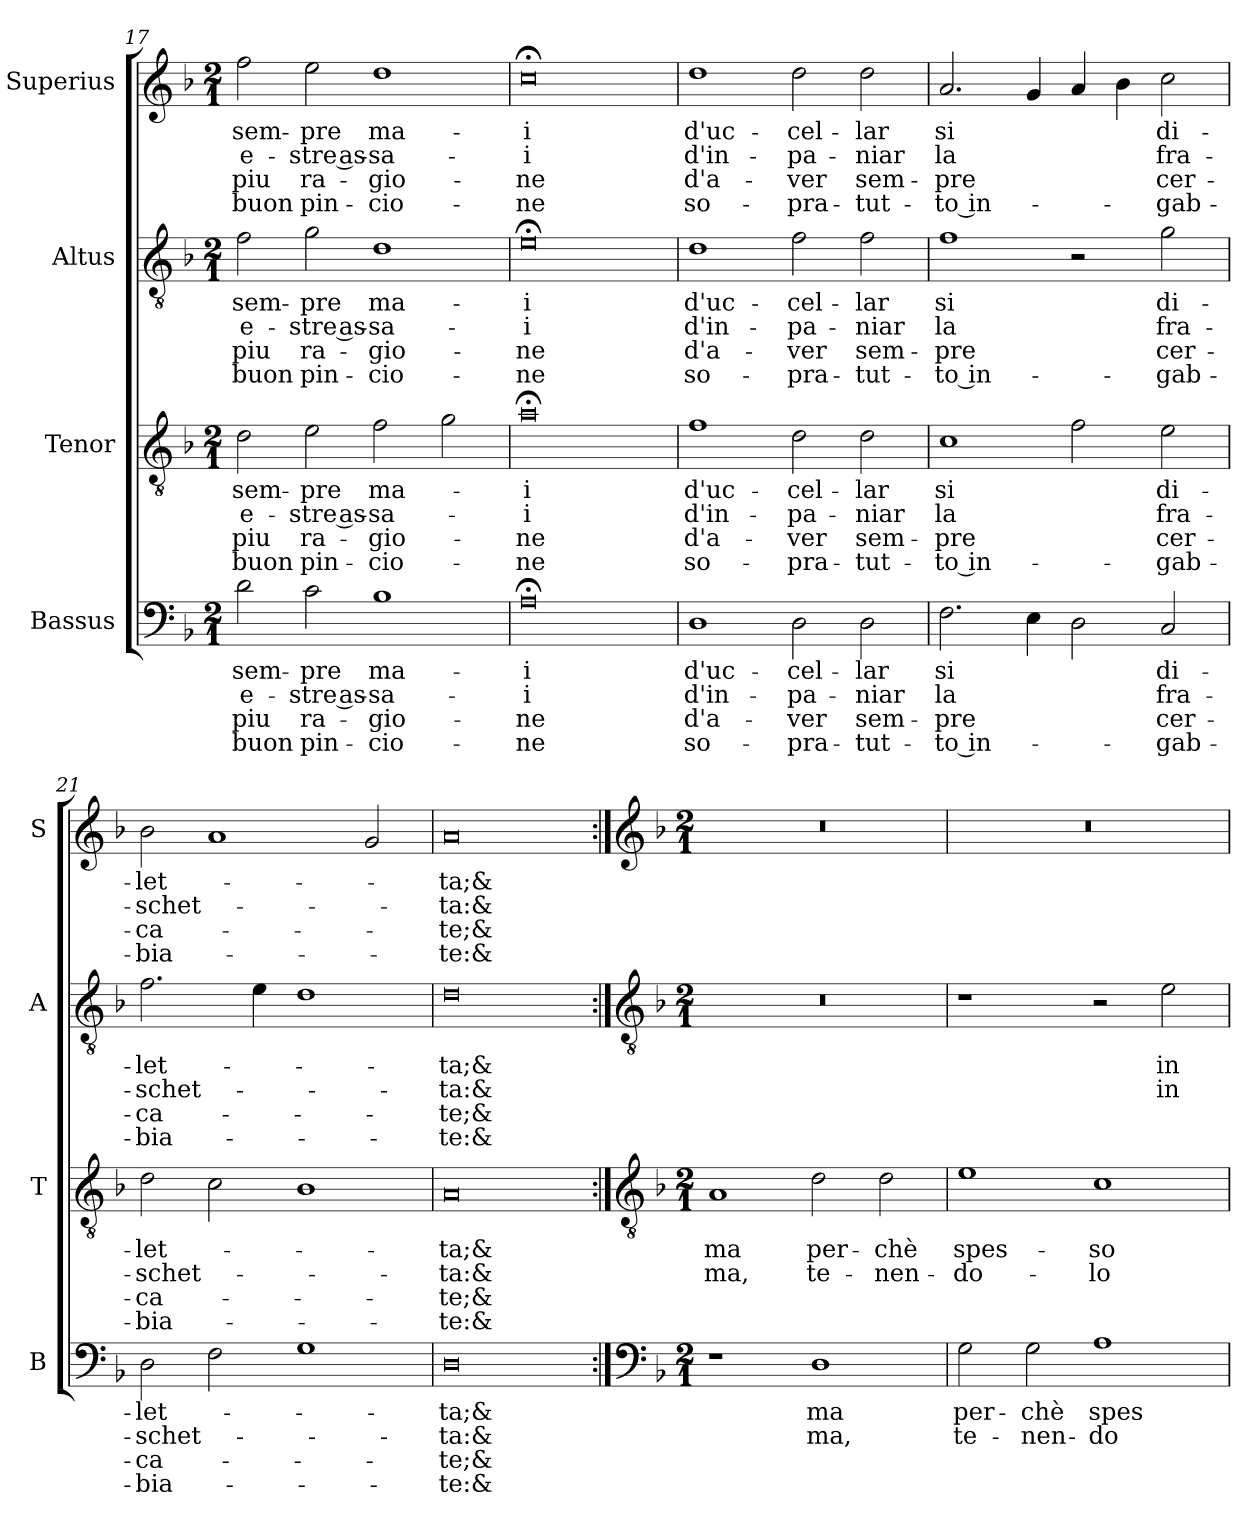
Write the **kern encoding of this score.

**kern	**text	**text	**text	**text	**kern	**text	**text	**text	**text	**kern	**text	**text	**text	**text	**kern	**text	**text	**text	**text
*part4	*part4	*part4	*part4	*part4	*part3	*part3	*part3	*part3	*part3	*part2	*part2	*part2	*part2	*part2	*part1	*part1	*part1	*part1	*part1
*staff4	*staff4	*staff4	*staff4	*staff4	*staff3	*staff3	*staff3	*staff3	*staff3	*staff2	*staff2	*staff2	*staff2	*staff2	*staff1	*staff1	*staff1	*staff1	*staff1
*I"Bassus	*	*	*	*	*I"Tenor	*	*	*	*	*I"Altus	*	*	*	*	*I"Superius	*	*	*	*
*I'B	*	*	*	*	*I'T	*	*	*	*	*I'A	*	*	*	*	*I'S	*	*	*	*
*clefF4	*	*	*	*	*clefGv2	*	*	*	*	*clefGv2	*	*	*	*	*clefG2	*	*	*	*
*k[b-]	*	*	*	*	*k[b-]	*	*	*	*	*k[b-]	*	*	*	*	*k[b-]	*	*	*	*
*M2/1	*	*	*	*	*M2/1	*	*	*	*	*M2/1	*	*	*	*	*M2/1	*	*	*	*
=17	=17	=17	=17	=17	=17	=17	=17	=17	=17	=17	=17	=17	=17	=17	=17	=17	=17	=17	=17
2d	sem-	-e-	piu	buon	2d	sem-	-e-	piu	buon	2f	sem-	-e-	piu	buon	2ff	sem-	-e-	piu	buon
2c	-pre	-stre as-	ra-	pin-	2e	-pre	-stre as-	ra-	pin-	2g	-pre	-stre as-	ra-	pin-	2ee	-pre	-stre as-	ra-	pin-
1B-	ma-	-sa-	-gio-	-cio-	2f	ma-	-sa-	-gio-	-cio-	1d	ma-	-sa-	-gio-	-cio-	1dd	ma-	-sa-	-gio-	-cio-
.	.	.	.	.	2g	.	.	.	.	.	.	.	.	.	.	.	.	.	.
=18	=18	=18	=18	=18	=18	=18	=18	=18	=18	=18	=18	=18	=18	=18	=18	=18	=18	=18	=18
0A;<	-i	-i	-ne	-ne	0a;<	-i	-i	-ne	-ne	0e;<	-i	-i	-ne	-ne	0cc;<	-i	-i	-ne	-ne
=19	=19	=19	=19	=19	=19	=19	=19	=19	=19	=19	=19	=19	=19	=19	=19	=19	=19	=19	=19
1D	d'uc-	d'in-	d'a-	so-	1f	d'uc-	d'in-	d'a-	so-	1d	d'uc-	d'in-	d'a-	so-	1dd	d'uc-	d'in-	d'a-	so-
2D	-cel-	-pa-	-ver	-pra-	2d	-cel-	-pa-	-ver	-pra-	2f	-cel-	-pa-	-ver	-pra-	2dd	-cel-	-pa-	-ver	-pra-
2D	-lar	-niar	sem-	-tut-	2d	-lar	-niar	sem-	-tut-	2f	-lar	-niar	sem-	-tut-	2dd	-lar	-niar	sem-	-tut-
=20	=20	=20	=20	=20	=20	=20	=20	=20	=20	=20	=20	=20	=20	=20	=20	=20	=20	=20	=20
2.F	si	la	-pre	-to in-	1c	si	la	-pre	-to in-	1f	si	la	-pre	-to in-	2.a	si	la	-pre	-to in-
4E	.	.	.	.	.	.	.	.	.	.	.	.	.	.	4g	.	.	.	.
2D	.	.	.	.	2f	.	.	.	.	2r	.	.	.	.	4a	.	.	.	.
.	.	.	.	.	.	.	.	.	.	.	.	.	.	.	4b-	.	.	.	.
2C	di-	fra-	cer-	-gab-	2e	di-	fra-	cer-	-gab-	2g	di-	fra-	cer-	-gab-	2cc	di-	fra-	cer-	-gab-
=21	=21	=21	=21	=21	=21	=21	=21	=21	=21	=21	=21	=21	=21	=21	=21	=21	=21	=21	=21
2D	-let-	-schet-	-ca-	-bia-	2d	-let-	-schet-	-ca-	-bia-	2.f	-let-	-schet-	-ca-	-bia-	2b-	-let-	-schet-	-ca-	-bia-
2F	.	.	.	.	2c	.	.	.	.	.	.	.	.	.	1a	.	.	.	.
.	.	.	.	.	.	.	.	.	.	4e	.	.	.	.	.	.	.	.	.
1G	.	.	.	.	1B-	.	.	.	.	1d	.	.	.	.	.	.	.	.	.
.	.	.	.	.	.	.	.	.	.	.	.	.	.	.	2g	.	.	.	.
=22	=22	=22	=22	=22	=22	=22	=22	=22	=22	=22	=22	=22	=22	=22	=22	=22	=22	=22	=22
0D	-ta;&	-ta:&	-te;&	-te:&	0A	-ta;&	-ta:&	-te;&	-te:&	0d	-ta;&	-ta:&	-te;&	-te:&	0a	-ta;&	-ta:&	-te;&	-te:&
!!LO:LB:g=z
=23:|!	=23:|!	=23:|!	=23:|!	=23:|!	=23:|!	=23:|!	=23:|!	=23:|!	=23:|!	=23:|!	=23:|!	=23:|!	=23:|!	=23:|!	=23:|!	=23:|!	=23:|!	=23:|!	=23:|!
*clefF4	*	*	*	*	*clefGv2	*	*	*	*	*clefGv2	*	*	*	*	*clefG2	*	*	*	*
*k[b-]	*	*	*	*	*k[b-]	*	*	*	*	*k[b-]	*	*	*	*	*k[b-]	*	*	*	*
*M2/1	*	*	*	*	*M2/1	*	*	*	*	*M2/1	*	*	*	*	*M2/1	*	*	*	*
1r	.	.	.	.	1A	ma	ma,	.	.	0r	.	.	.	.	0r	.	.	.	.
1D	ma	ma,	.	.	2d	per-	te-	.	.	.	.	.	.	.	.	.	.	.	.
.	.	.	.	.	2d	-chè	-nen-	.	.	.	.	.	.	.	.	.	.	.	.
=24	=24	=24	=24	=24	=24	=24	=24	=24	=24	=24	=24	=24	=24	=24	=24	=24	=24	=24	=24
2G	per-	te-	.	.	1e	spes-	-do-	.	.	1r	.	.	.	.	0r	.	.	.	.
2G	-chè	-nen-	.	.	.	.	.	.	.	.	.	.	.	.	.	.	.	.	.
1A	spes-	-do-	.	.	1c	-so	-lo	.	.	2r	.	.	.	.	.	.	.	.	.
.	.	.	.	.	.	.	.	.	.	2e	in	in	.	.	.	.	.	.	.
=	=	=	=	=	=	=	=	=	=	=	=	=	=	=	=	=	=	=	=
*-	*-	*-	*-	*-	*-	*-	*-	*-	*-	*-	*-	*-	*-	*-	*-	*-	*-	*-	*-
